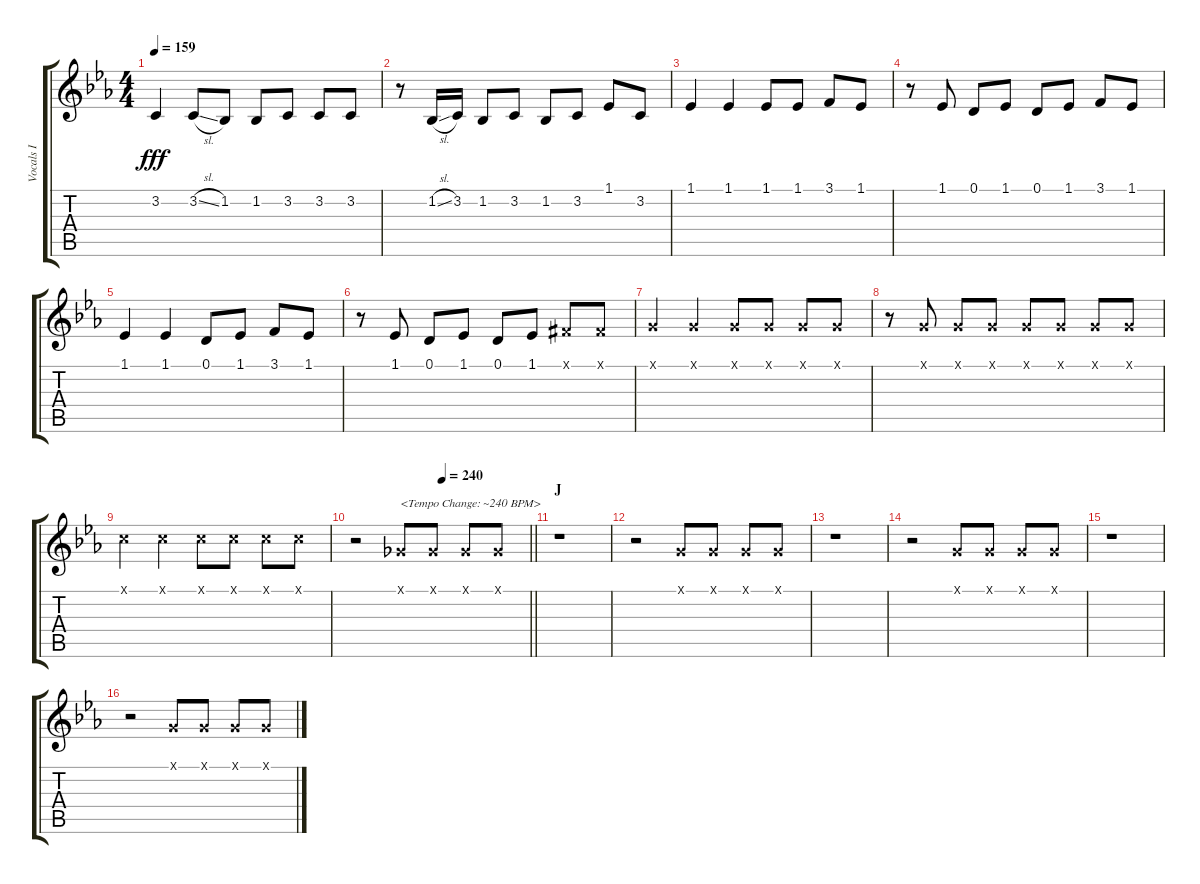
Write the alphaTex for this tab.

\track ("Vocals I" "Vocals I") {instrument voiceoohs}
\staff {score tabs}
\tuning (D4 A3 F3 C3 G2 C2) {hide}
\ts (4 4)
\tempo 159
\clef g2
\ks eb
3.2.4{dy fff} 3.2{sl}.8 1.2.8 1.2.8 3.2.8 3.2.8 3.2.8 |
r.8 1.2{sl}.16 3.2.16 1.2.8 3.2.8 1.2.8 3.2.8 1.1.8 3.2.8 |
1.1.4 1.1.4 1.1.8 1.1.8 3.1.8 1.1.8 |
r.8 1.1.8 0.1.8 1.1.8 0.1.8 1.1.8 3.1.8 1.1.8 |
1.1.4 1.1.4 0.1.8 1.1.8 3.1.8 1.1.8 |
r.8 1.1.8 0.1.8 1.1.8 0.1.8 1.1.8 4.1{x acc #}.8 4.1{x acc #}.8 |
5.1{x}.4 5.1{x}.4 5.1{x}.8 5.1{x}.8 5.1{x}.8 5.1{x}.8 |
r.8 5.1{x}.8 5.1{x}.8 5.1{x}.8 5.1{x}.8 5.1{x}.8 5.1{x}.8 5.1{x}.8 |
10.1{x}.4 10.1{x}.4 10.1{x}.8 10.1{x}.8 10.1{x}.8 10.1{x}.8 |
\tempo (240 0.5)
\barLineRight lightlight
r.2 4.1{x}.8{txt "<Tempo Change: ~240 BPM>"} 4.1{x}.8 4.1{x}.8 4.1{x}.8 |
\section ("" "J")
r.1 |
r.2 5.1{x}.8 5.1{x}.8 5.1{x}.8 5.1{x}.8 |
r.1 |
r.2 5.1{x}.8 5.1{x}.8 5.1{x}.8 5.1{x}.8 |
r.1 |
r.2 5.1{x}.8 5.1{x}.8 5.1{x}.8 5.1{x}.8
